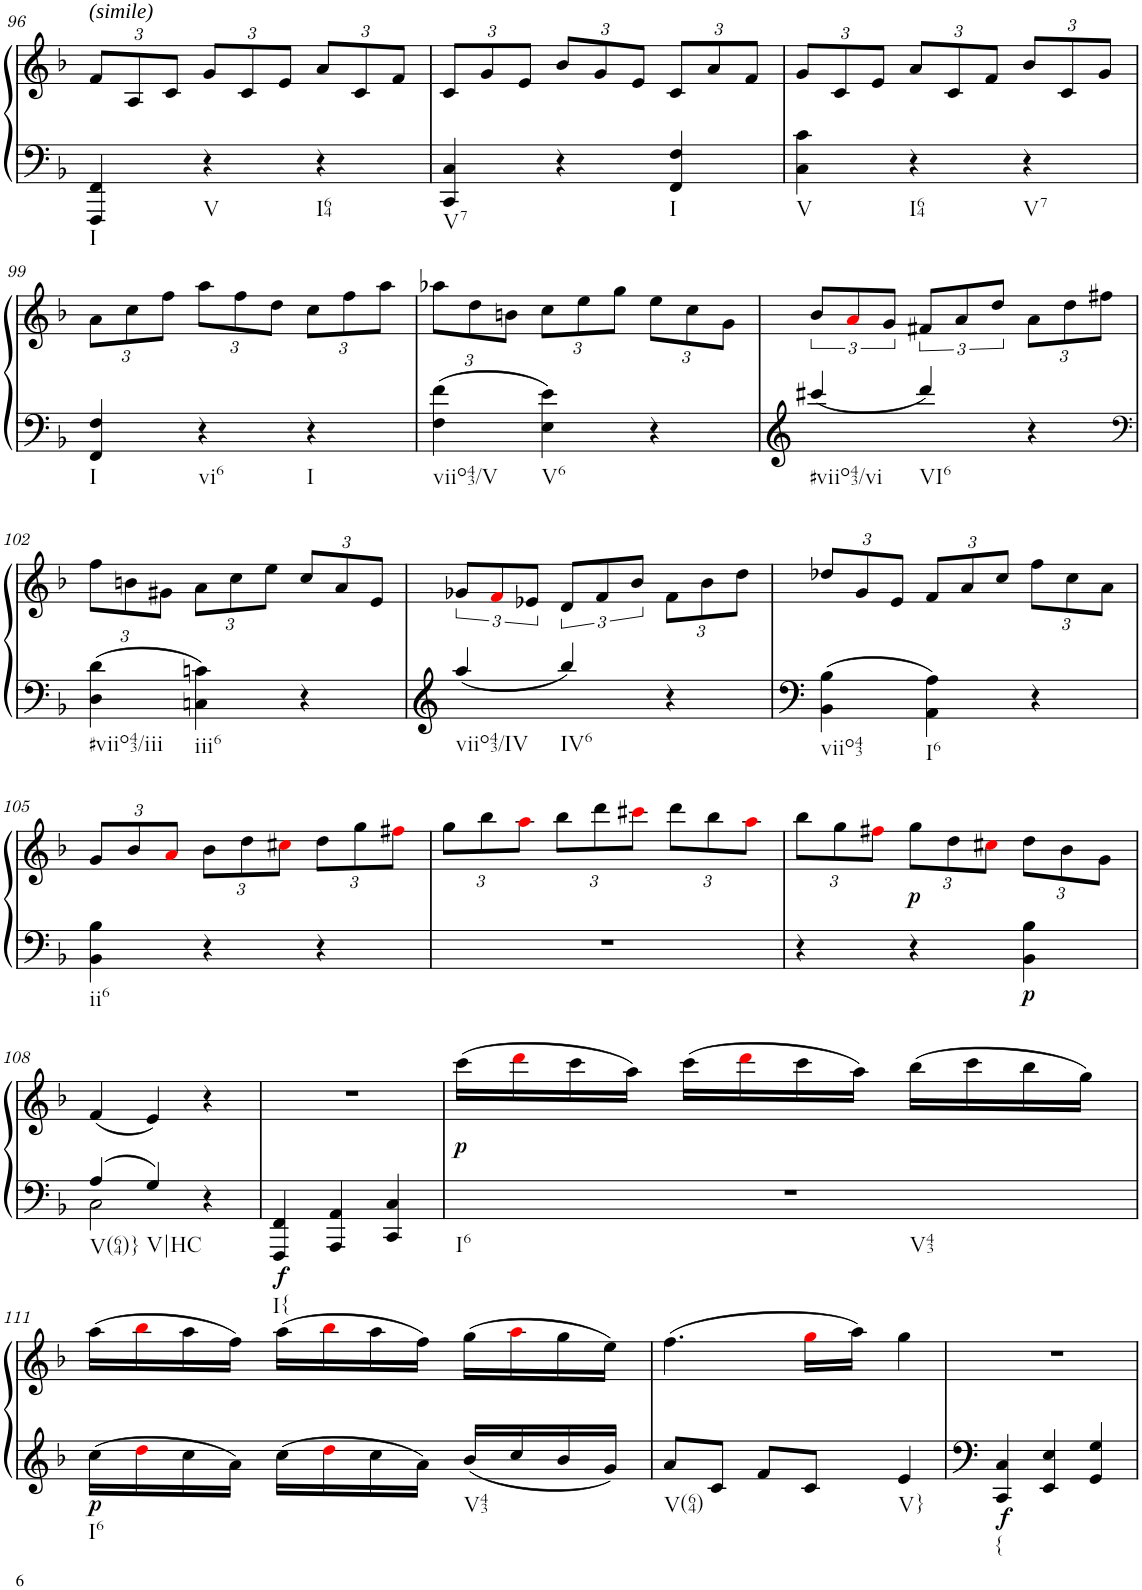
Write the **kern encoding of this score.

**kern	**kern	**dynam
*part1	*part1	*part1
*staff2	*staff1	*staff1/2
*I"Klavier linke Hand	*	*
!!LO:PB:g=z
*clefG2	*clefG2	*
*k[b-]	*k[b-]	*
*M3/4	*M3/4	*
*	*Xbrackettup	*
=96	=96	=96
!	!LO:TX:a:i:t=(simile)	!
!LO:TX:b:t=I	!	!
4FFF/ 4FF/	12f/L	.
.	12A/	.
.	12c/J	.
!LO:TX:b:t=V	!	!
4r	12g/L	.
.	12c/	.
.	12e/J	.
!LO:TX:b:t=I64	!	!
4r	12a/L	.
.	12c/	.
.	12f/J	.
=97	=97	=97
!LO:TX:b:t=V7	!	!
4CC/ 4C/	12c/L	.
.	12g/	.
.	12e/J	.
4r	12b-/L	.
.	12g/	.
.	12e/J	.
!LO:TX:b:t=I	!	!
4FF/ 4F/	12c/L	.
.	12a/	.
.	12f/J	.
=98	=98	=98
!LO:TX:b:t=V	!	!
4C\ 4c\	12g/L	.
.	12c/	.
.	12e/J	.
!LO:TX:b:t=I64	!	!
4r	12a/L	.
.	12c/	.
.	12f/J	.
!LO:TX:b:t=V7	!	!
4r	12b-/L	.
.	12c/	.
.	12g/J	.
!!LO:LB:g=z
=99	=99	=99
!LO:TX:b:t=I	!	!
4FF/ 4F/	12a\L	.
.	12cc\	.
.	12ff\J	.
!LO:TX:b:t=vi6	!	!
4r	12aa\L	.
.	12ff\	.
.	12dd\J	.
!LO:TX:b:t=I	!	!
4r	12cc\L	.
.	12ff\	.
.	12aa\J	.
=100	=100	=100
!LO:TX:b:t=viio43/V	!	!
4F\ 4f\	12aa-X\L	.
.	12dd\	.
.	12bn\J	.
!LO:TX:b:t=V6	!	!
4E\ 4e\	12cc\L	.
.	12ee\	.
.	12gg\J	.
4r	12ee\L	.
.	12cc\	.
.	12g\J	.
=101	=101	=101
*	*brackettup	*
!LO:TX:b:t=#viio43/vi	!	!
4ccc#X/	12b-/L	.
.	12ai/	.
.	12g/J	.
!LO:TX:b:t=VI6	!	!
4ddd/	12f#X/L	.
.	12a/	.
.	12dd/J	.
*	*Xbrackettup	*
4r	12a\L	.
.	12dd\	.
.	12ff#X\J	.
!!LO:LB:g=z
=102	=102	=102
*clefF4	*	*
!LO:TX:b:t=#viio43/iii	!	!
4D\ 4d\	12ff\L	.
.	12bn\	.
.	12g#X\J	.
!LO:TX:b:t=iii6	!	!
4Cn\ 4cn\	12a\L	.
.	12cc\	.
.	12ee\J	.
4r	12cc/L	.
.	12a/	.
.	12e/J	.
=103	=103	=103
*	*brackettup	*
!LO:TX:b:t=viio43/IV	!	!
4aa/	12g-X/L	.
.	12fi/	.
.	12e-X/J	.
!LO:TX:b:t=IV6	!	!
4bb-/	12d/L	.
.	12f/	.
.	12b-/J	.
*	*Xbrackettup	*
4r	12f\L	.
.	12b-\	.
.	12dd\J	.
=104	=104	=104
!LO:TX:b:t=viio43	!	!
4BB-\ 4B-\	12dd-X/L	.
.	12g/	.
.	12e/J	.
!LO:TX:b:t=I6	!	!
4AA\ 4A\	12f/L	.
.	12a/	.
.	12cc/J	.
4r	12ff\L	.
.	12cc\	.
.	12a\J	.
!!LO:LB:g=z
=105	=105	=105
!LO:TX:b:t=ii6	!	!
4BB-\ 4B-\	12g/L	.
.	12b-/	.
.	12ai/J	.
4r	12b-\L	.
.	12dd\	.
.	12cc#Xi\J	.
4r	12dd\L	.
.	12gg\	.
.	12ff#Xi\J	.
=106	=106	=106
2.r	12gg\L	.
.	12bb-\	.
.	12aai\J	.
.	12bb-\L	.
.	12ddd\	.
.	12ccc#Xi\J	.
.	12ddd\L	.
.	12bb-\	.
.	12aai\J	.
=107	=107	=107
4r	12bb-\L	.
.	12gg\	.
.	12ff#Xi\J	.
!	!	!LO:DY:b
4r	12gg\L	p
.	12dd\	.
.	12cc#Xi\J	.
!	!	!LO:DY:b=2
4BB-\ 4B-\	12dd\L	p
.	12b-\	.
.	12g\J	.
!!LO:LB:g=z
=108	=108	=108
*^	*	*
!LO:TX:b:t=V(64)}	!	!	!
4A/	2C\	(4f/	.
!LO:TX:b:t=V|HC	!	!	!
4G/	.	4e/)	.
4r	4ryy	4r	.
=109	=109	=109	=109
!LO:TX:b:t=I{	!	!	!
!	!	!	!LO:DY:b=2
*v	*v	*	*
4FFF/ 4FF/	2.r	f
4AAA/ 4AA/	.	.
4CC/ 4C/	.	.
=110	=110	=110
!LO:TX:b:t=I6	!	!
!LO:TX:b:t=V43	!	!
!	!	!LO:DY:b
2.r	(16ccc\LL	p
.	16dddi\	.
.	16ccc\	.
.	16aa\JJ)	.
.	(16ccc\LL	.
.	16dddi\	.
.	16ccc\	.
.	16aa\JJ)	.
.	(16bb-\LL	.
.	16ccc\	.
.	16bb-\	.
.	16gg\JJ)	.
!!LO:LB:g=z
=111	=111	=111
!LO:TX:b:t=I6	!	!
!	!	!LO:DY:b=2
16cc\LL	(16aa\LL	p
16ddi\	16bb-i\	.
16cc\	16aa\	.
16a\JJ	16ff\JJ)	.
16cc\LL	(16aa\LL	.
16ddi\	16bb-i\	.
16cc\	16aa\	.
16a\JJ	16ff\JJ)	.
!LO:TX:b:t=V43	!	!
16b-/LL	(16gg\LL	.
16cc/	16aai\	.
16b-/	16gg\	.
16g/JJ	16ee\JJ)	.
=112	=112	=112
!LO:TX:b:t=V(64)	!	!
8a/L	(4.ff\	.
8c/J	.	.
8f/L	.	.
8c/J	16ggi\LL	.
.	16aa\JJ)	.
!LO:TX:b:t=V}	!	!
4e/	4gg\	.
=113	=113	=113
!LO:TX:b:t={	!	!
!	!	!LO:DY:b=2
4CC/ 4C/	2.r	f
4EE/ 4E/	.	.
4GG/ 4G/	.	.
=	=	=
*-	*-	*-
